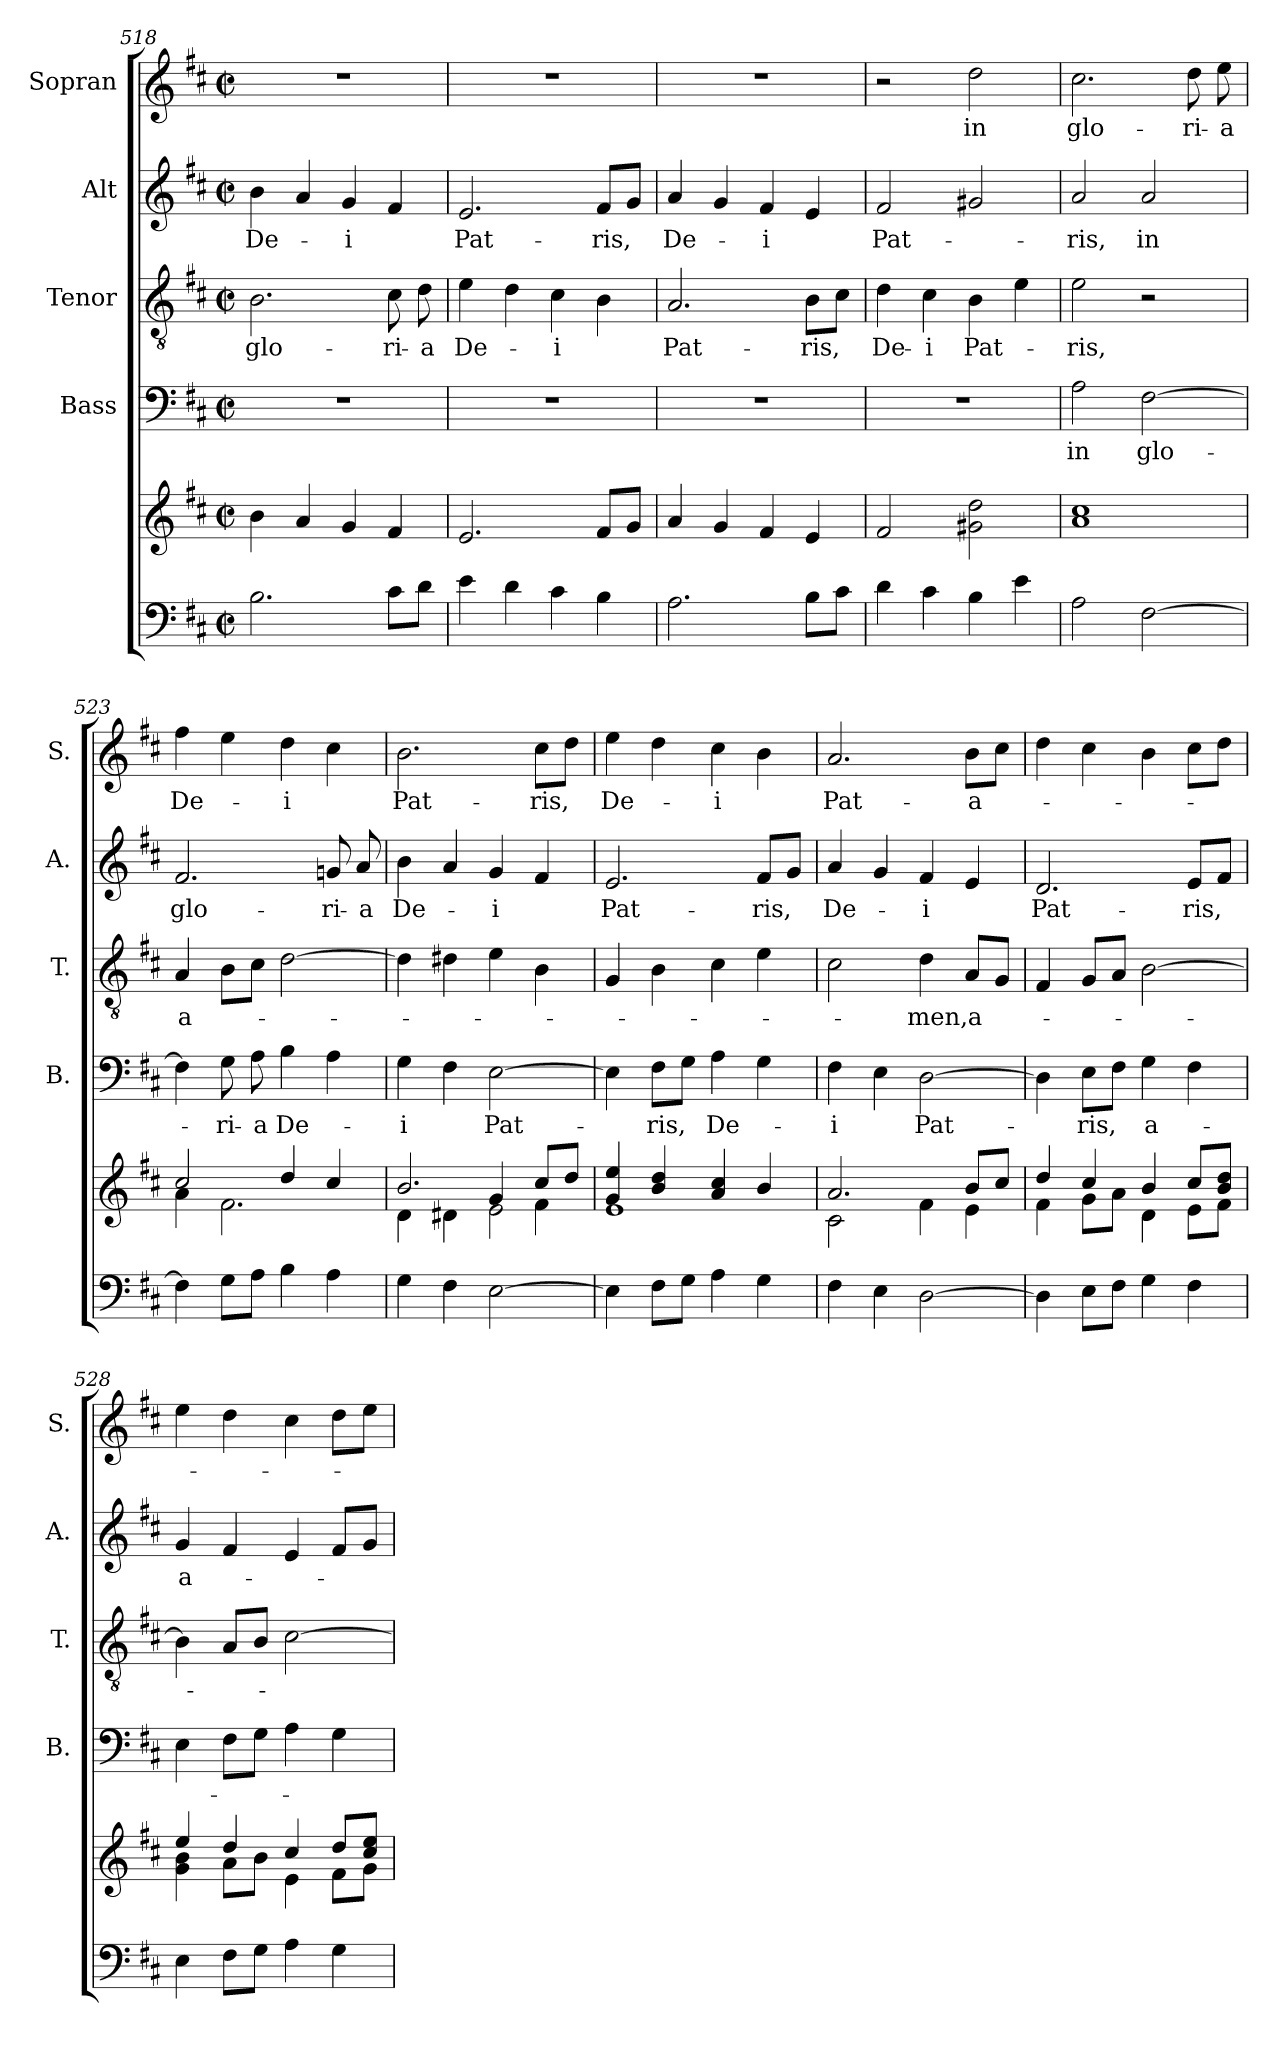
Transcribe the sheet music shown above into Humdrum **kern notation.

**kern	**kern	**kern	**text	**kern	**text	**kern	**text	**kern	**text
*part5	*part5	*part4	*part4	*part3	*part3	*part2	*part2	*part1	*part1
*staff6	*staff5	*staff4	*staff4	*staff3	*staff3	*staff2	*staff2	*staff1	*staff1
*	*	*I"Bass	*	*I"Tenor	*	*I"Alt	*	*I"Sopran	*
*	*	*I'B.	*	*I'T.	*	*I'A.	*	*I'S.	*
*clefF4	*clefG2	*clefF4	*	*clefGv2	*	*clefG2	*	*clefG2	*
*k[f#c#]	*k[f#c#]	*k[f#c#]	*	*k[f#c#]	*	*k[f#c#]	*	*k[f#c#]	*
*D:	*D:	*D:	*	*D:	*	*D:	*	*D:	*
*M2/2	*M2/2	*M2/2	*	*M2/2	*	*M2/2	*	*M2/2	*
*met(c|)	*met(c|)	*met(c|)	*	*met(c|)	*	*met(c|)	*	*met(c|)	*
=518	=518	=518	=518	=518	=518	=518	=518	=518	=518
!	!	!	!	!	!LO:LY:b	!	!LO:LY:b	!	!
2.B\	4b\	1r	.	2.B\	glo-	4b\	De-	1r	.
.	4a/	.	.	.	.	4a/	.	.	.
!	!	!	!	!	!	!	!LO:LY:b	!	!
.	4g/	.	.	.	.	4g/	-i	.	.
!	!	!	!	!	!LO:LY:b	!	!	!	!
8c#\L	4f#/	.	.	8c#\	-ri-	4f#/	.	.	.
!	!	!	!	!	!LO:LY:b	!	!	!	!
8d\J	.	.	.	8d\	-a	.	.	.	.
=519	=519	=519	=519	=519	=519	=519	=519	=519	=519
!	!	!	!	!	!LO:LY:b	!	!LO:LY:b	!	!
4e\	2.e/	1r	.	4e\	De-	2.e/	Pat-	1r	.
4d\	.	.	.	4d\	.	.	.	.	.
!	!	!	!	!	!LO:LY:b	!	!	!	!
4c#\	.	.	.	4c#\	-i	.	.	.	.
!	!	!	!	!	!	!	!LO:LY:b	!	!
4B\	8f#/L	.	.	4B\	.	8f#/L	-ris,	.	.
.	8g/J	.	.	.	.	8g/J	.	.	.
=520	=520	=520	=520	=520	=520	=520	=520	=520	=520
!	!	!	!	!	!LO:LY:b	!	!LO:LY:b	!	!
2.A\	4a/	1r	.	2.A/	Pat-	4a/	De-	1r	.
.	4g/	.	.	.	.	4g/	.	.	.
!	!	!	!	!	!	!	!LO:LY:b	!	!
.	4f#/	.	.	.	.	4f#/	-i	.	.
!	!	!	!	!	!LO:LY:b	!	!	!	!
8B\L	4e/	.	.	8B\L	-ris,	4e/	.	.	.
8c#\J	.	.	.	8c#\J	.	.	.	.	.
=521	=521	=521	=521	=521	=521	=521	=521	=521	=521
!	!	!	!	!	!LO:LY:b	!	!LO:LY:b	!	!
4d\	2f#/	1r	.	4d\	De-	2f#/	Pat-	2r	.
!	!	!	!	!	!LO:LY:b	!	!	!	!
4c#\	.	.	.	4c#\	-i	.	.	.	.
!	!	!	!	!	!LO:LY:b	!	!	!	!LO:LY:b
4B\	2g#X\ 2dd\	.	.	4B\	Pat-	2g#X/	.	2dd\	in
4e\	.	.	.	4e\	.	.	.	.	.
=522	=522	=522	=522	=522	=522	=522	=522	=522	=522
!	!	!	!LO:LY:b	!	!LO:LY:b	!	!LO:LY:b	!	!LO:LY:b
2A\	1a 1cc#	2A\	in	2e\	-ris,	2a/	-ris,	2.cc#\	glo-
!	!	!	!LO:LY:b	!	!	!	!LO:LY:b	!	!
[2F#\	.	[2F#\	glo-	2r	.	2a/	in	.	.
!	!	!	!	!	!	!	!	!	!LO:LY:b
.	.	.	.	.	.	.	.	8dd\	-ri-
!	!	!	!	!	!	!	!	!	!LO:LY:b
.	.	.	.	.	.	.	.	8ee\	-a
!!LO:PB:g=z
=523	=523	=523	=523	=523	=523	=523	=523	=523	=523
*	*^	*	*	*	*	*	*	*	*
!	!	!	!	!	!	!LO:LY:b	!	!LO:LY:b	!	!LO:LY:b
4F#\]	2cc#/	4a\	4F#\]	.	4A/	a-	2.f#/	glo-	4ff#\	De-
!	!	!	!	!LO:LY:b	!	!	!	!	!	!
8G\L	.	2.f#\	8G\	-ri-	8B\L	.	.	.	4ee\	.
!	!	!	!	!LO:LY:b	!	!	!	!	!	!
8A\J	.	.	8A\	-a	8c#\J	.	.	.	.	.
!	!	!	!	!LO:LY:b	!	!	!	!	!	!LO:LY:b
4B\	4dd/	.	4B\	De-	[2d\	.	.	.	4dd\	-i
!	!	!	!	!	!	!	!	!LO:LY:b	!	!
4A\	4cc#/	.	4A\	.	.	.	8gn/	-ri-	4cc#\	.
!	!	!	!	!	!	!	!	!LO:LY:b	!	!
.	.	.	.	.	.	.	8a/	-a	.	.
=524	=524	=524	=524	=524	=524	=524	=524	=524	=524	=524
*	*	*^	*	*	*	*	*	*	*	*
!	!	!	!	!	!LO:LY:b	!	!	!	!LO:LY:b	!	!LO:LY:b
4G\	2.b/	4d\	2ryy	4G\	-i	4d\]	.	4b\	De-	2.b\	Pat-
4F#\	.	4d#X\	.	4F#\	.	4d#X\	.	4a/	.	.	.
!	!	!	!	!	!LO:LY:b	!	!	!	!LO:LY:b	!	!
[2E\	.	2e\	4g/	[2E\	Pat-	4e\	.	4g/	-i	.	.
!	!	!	!	!	!	!	!	!	!	!	!LO:LY:b
.	8cc#/L	.	4f#\	.	.	4B\	.	4f#/	.	8cc#\L	-ris,
.	8dd/J	.	.	.	.	.	.	.	.	8dd\J	.
*	*	*v	*v	*	*	*	*	*	*	*	*
=525	=525	=525	=525	=525	=525	=525	=525	=525	=525	=525
!	!	!	!	!	!	!	!	!LO:LY:b	!	!LO:LY:b
4E\]	4g/ 4ee/	1e	4E\]	.	4G/	.	2.e/	Pat-	4ee\	De-
!	!	!	!	!LO:LY:b	!	!	!	!	!	!
8F#\L	4b/ 4dd/	.	8F#\L	-ris,	4B\	.	.	.	4dd\	.
8G\J	.	.	8G\J	.	.	.	.	.	.	.
!	!	!	!	!LO:LY:b	!	!	!	!	!	!LO:LY:b
4A\	4a/ 4cc#/	.	4A\	De-	4c#\	.	.	.	4cc#\	-i
!	!	!	!	!	!	!	!	!LO:LY:b	!	!
4G\	4b/	.	4G\	.	4e\	.	8f#/L	-ris,	4b\	.
.	.	.	.	.	.	.	8g/J	.	.	.
=526	=526	=526	=526	=526	=526	=526	=526	=526	=526	=526
!	!	!	!	!LO:LY:b	!	!	!	!LO:LY:b	!	!LO:LY:b
4F#\	2.a/	2c#\	4F#\	-i	2c#\	.	4a/	De-	2.a/	Pat-
4E\	.	.	4E\	.	.	.	4g/	.	.	.
!	!	!	!	!LO:LY:b	!	!LO:LY:b	!	!LO:LY:b	!	!
[2D\	.	4f#\	[2D\	Pat-	4d\	-men,	4f#/	-i	.	.
!	!	!	!	!	!	!LO:LY:b	!	!	!	!LO:LY:b
.	8b/L	4e\	.	.	8A/L	a-	4e/	.	8b\L	-a-
.	8cc#/J	.	.	.	8G/J	.	.	.	8cc#\J	.
=527	=527	=527	=527	=527	=527	=527	=527	=527	=527	=527
!	!	!	!	!	!	!	!	!LO:LY:b	!	!
4D\]	4dd/	4f#\	4D\]	.	4F#/	.	2.d/	Pat-	4dd\	.
!	!	!	!	!LO:LY:b	!	!	!	!	!	!
8E\L	4cc#/	8g\L	8E\L	-ris,	8G/L	.	.	.	4cc#\	.
8F#\J	.	8a\J	8F#\J	.	8A/J	.	.	.	.	.
!	!	!	!	!LO:LY:b	!	!	!	!	!	!
4G\	4b/	4d\	4G\	a-	[2B\	.	.	.	4b\	.
!	!	!	!	!	!	!	!	!LO:LY:b	!	!
4F#\	8cc#/L	8e\L	4F#\	.	.	.	8e/L	-ris,	8cc#\L	.
.	8b/ 8dd/J	8f#\J	.	.	.	.	8f#/J	.	8dd\J	.
=528	=528	=528	=528	=528	=528	=528	=528	=528	=528	=528
!	!	!	!	!	!	!	!	!LO:LY:b	!	!
4E\	4ee/	4g\ 4b\	4E\	.	4B\]	.	4g/	a-	4ee\	.
8F#\L	4dd/	8a\L	8F#\L	.	8A/L	.	4f#/	.	4dd\	.
8G\J	.	8b\J	8G\J	.	8B/J	.	.	.	.	.
4A\	4cc#/	4e\	4A\	.	[2c#\	.	4e/	.	4cc#\	.
4G\	8dd/L	8f#\L	4G\	.	.	.	8f#/L	.	8dd\L	.
.	8cc#/ 8ee/J	8g\J	.	.	.	.	8g/J	.	8ee\J	.
*	*v	*v	*	*	*	*	*	*	*	*
=	=	=	=	=	=	=	=	=	=
*-	*-	*-	*-	*-	*-	*-	*-	*-	*-
